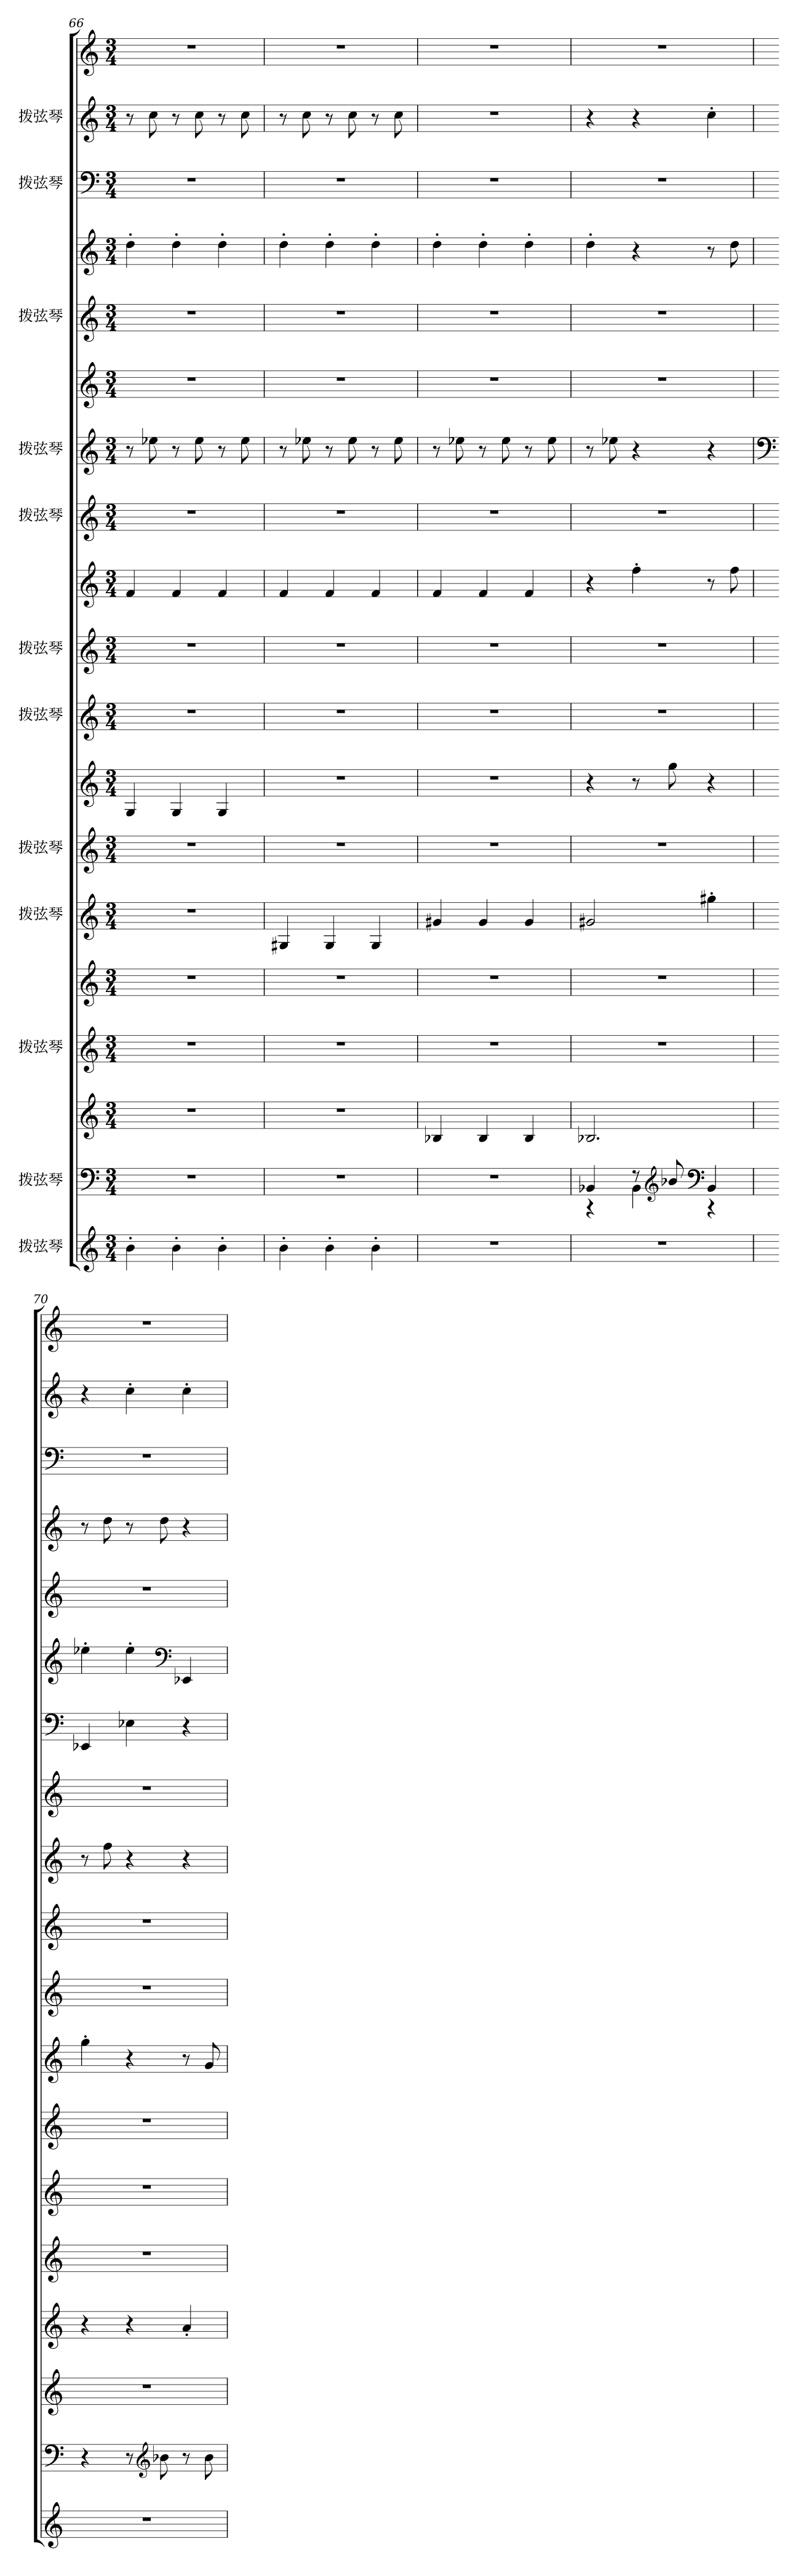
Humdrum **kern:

**kern	**kern	**kern	**kern	**kern	**kern	**kern	**kern	**kern	**kern	**kern	**kern	**kern	**kern	**kern	**kern	**kern	**kern	**kern
*part12	*part11	*part11	*part10	*part10	*part9	*part8	*part8	*part7	*part6	*part6	*part5	*part4	*part4	*part3	*part3	*part2	*part1	*part1
*staff19	*staff18	*staff17	*staff16	*staff15	*staff14	*staff13	*staff12	*staff11	*staff10	*staff9	*staff8	*staff7	*staff6	*staff5	*staff4	*staff3	*staff2	*staff1
*I"拨弦琴	*I"拨弦琴	*	*I"拨弦琴	*	*I"拨弦琴	*I"拨弦琴	*	*I"拨弦琴	*I"拨弦琴	*	*I"拨弦琴	*I"拨弦琴	*	*I"拨弦琴	*	*I"拨弦琴	*I"拨弦琴	*
*clefG2	*clefF4	*clefG2	*clefG2	*clefG2	*clefG2	*clefG2	*clefG2	*clefG2	*clefG2	*clefG2	*clefG2	*clefG2	*clefG2	*clefG2	*clefG2	*clefF4	*clefG2	*clefG2
*k[]	*k[]	*k[]	*k[]	*k[]	*k[]	*k[]	*k[]	*k[]	*k[]	*k[]	*k[]	*k[]	*k[]	*k[]	*k[]	*k[]	*k[]	*k[]
*M3/4	*M3/4	*M3/4	*M3/4	*M3/4	*M3/4	*M3/4	*M3/4	*M3/4	*M3/4	*M3/4	*M3/4	*M3/4	*M3/4	*M3/4	*M3/4	*M3/4	*M3/4	*M3/4
=66	=66	=66	=66	=66	=66	=66	=66	=66	=66	=66	=66	=66	=66	=66	=66	=66	=66	=66
4b'\	2.r	2.r	2.r	2.r	2.r	2.r	4G/	2.r	2.r	4f/	2.r	8r	2.r	2.r	4dd'\	2.r	8r	2.r
.	.	.	.	.	.	.	.	.	.	.	.	8ee-X\	.	.	.	.	8cc\	.
4b'\	.	.	.	.	.	.	4G/	.	.	4f/	.	8r	.	.	4dd'\	.	8r	.
.	.	.	.	.	.	.	.	.	.	.	.	8ee-\	.	.	.	.	8cc\	.
4b'\	.	.	.	.	.	.	4G/	.	.	4f/	.	8r	.	.	4dd'\	.	8r	.
.	.	.	.	.	.	.	.	.	.	.	.	8ee-\	.	.	.	.	8cc\	.
=67	=67	=67	=67	=67	=67	=67	=67	=67	=67	=67	=67	=67	=67	=67	=67	=67	=67	=67
4b'\	2.r	2.r	2.r	2.r	4G#X/	2.r	2.r	2.r	2.r	4f/	2.r	8r	2.r	2.r	4dd'\	2.r	8r	2.r
.	.	.	.	.	.	.	.	.	.	.	.	8ee-X\	.	.	.	.	8cc\	.
4b'\	.	.	.	.	4G#/	.	.	.	.	4f/	.	8r	.	.	4dd'\	.	8r	.
.	.	.	.	.	.	.	.	.	.	.	.	8ee-\	.	.	.	.	8cc\	.
4b'\	.	.	.	.	4G#/	.	.	.	.	4f/	.	8r	.	.	4dd'\	.	8r	.
.	.	.	.	.	.	.	.	.	.	.	.	8ee-\	.	.	.	.	8cc\	.
=68	=68	=68	=68	=68	=68	=68	=68	=68	=68	=68	=68	=68	=68	=68	=68	=68	=68	=68
2.r	2.r	4B-X/	2.r	2.r	4g#X/	2.r	2.r	2.r	2.r	4f/	2.r	8r	2.r	2.r	4dd'\	2.r	2.r	2.r
.	.	.	.	.	.	.	.	.	.	.	.	8ee-X\	.	.	.	.	.	.
.	.	4B-/	.	.	4g#/	.	.	.	.	4f/	.	8r	.	.	4dd'\	.	.	.
.	.	.	.	.	.	.	.	.	.	.	.	8ee-\	.	.	.	.	.	.
.	.	4B-/	.	.	4g#/	.	.	.	.	4f/	.	8r	.	.	4dd'\	.	.	.
.	.	.	.	.	.	.	.	.	.	.	.	8ee-\	.	.	.	.	.	.
=69	=69	=69	=69	=69	=69	=69	=69	=69	=69	=69	=69	=69	=69	=69	=69	=69	=69	=69
*	*^	*	*	*	*	*	*	*	*	*	*	*	*	*	*	*	*	*
2.r	4BB-X/	4r	2.B-X/	2.r	2.r	2g#X/	2.r	4r	2.r	2.r	4r	2.r	8r	2.r	2.r	4dd'\	2.r	4r	2.r
.	.	.	.	.	.	.	.	.	.	.	.	.	8ee-X\	.	.	.	.	.	.
.	8r	4BB-\	.	.	.	.	.	8r	.	.	4ff'\	.	4r	.	.	4r	.	4r	.
*	*clefG2	*	*	*	*	*	*	*	*	*	*	*	*	*	*	*	*	*	*
.	8b-X/	.	.	.	.	.	.	8gg\	.	.	.	.	.	.	.	.	.	.	.
*	*clefF4	*	*	*	*	*	*	*	*	*	*	*	*	*	*	*	*	*	*
.	4BB-/	4r	.	.	.	4gg#X'\	.	4r	.	.	8r	.	4r	.	.	8r	.	4cc'\	.
.	.	.	.	.	.	.	.	.	.	.	8ff\	.	.	.	.	8dd\	.	.	.
*	*v	*v	*	*	*	*	*	*	*	*	*	*	*	*	*	*	*	*	*
!!LO:PB:g=z
=70	=70	=70	=70	=70	=70	=70	=70	=70	=70	=70	=70	=70	=70	=70	=70	=70	=70	=70
*	*	*	*	*	*	*	*	*	*	*	*	*clefF4	*	*	*	*	*	*
2.r	4r	2.r	4r	2.r	2.r	2.r	4gg'\	2.r	2.r	8r	2.r	4EE-X/	4ee-X'\	2.r	8r	2.r	4r	2.r
.	.	.	.	.	.	.	.	.	.	8ff\	.	.	.	.	8dd\	.	.	.
.	8r	.	4r	.	.	.	4r	.	.	4r	.	4E-X\	4ee-'\	.	8r	.	4cc'\	.
*	*clefG2	*	*	*	*	*	*	*	*	*	*	*	*	*	*	*	*	*
.	8b-X\	.	.	.	.	.	.	.	.	.	.	.	.	.	8dd\	.	.	.
*	*	*	*	*	*	*	*	*	*	*	*	*	*clefF4	*	*	*	*	*
.	8r	.	4a'/	.	.	.	8r	.	.	4r	.	4r	4EE-X/	.	4r	.	4cc'\	.
.	8b-\	.	.	.	.	.	8g/	.	.	.	.	.	.	.	.	.	.	.
=	=	=	=	=	=	=	=	=	=	=	=	=	=	=	=	=	=	=
*-	*-	*-	*-	*-	*-	*-	*-	*-	*-	*-	*-	*-	*-	*-	*-	*-	*-	*-
